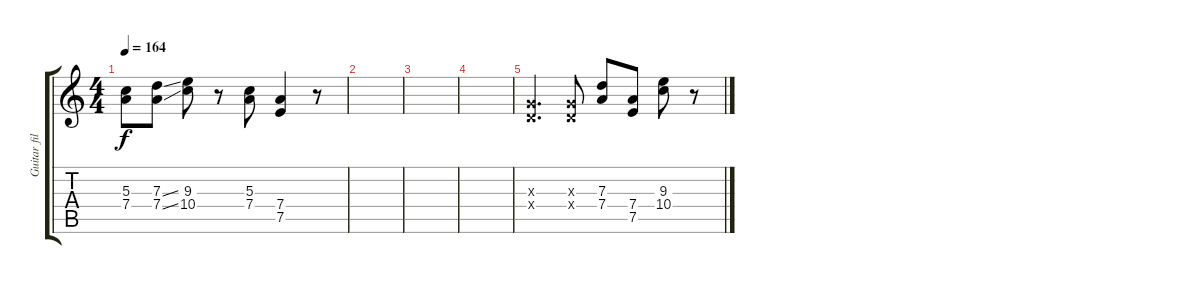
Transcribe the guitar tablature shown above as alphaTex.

\track ("Guitar fills (wah-wah)" "Guitar fil") {instrument electricguitarmuted}
\staff {score tabs}
\tuning (E4 B3 G3 D3 A2 E2) {hide}
\ts (4 4)
\tempo 164
\clef g2
\ks c
(5.3 7.4).8{dy f} (7.3{ss} 7.4{ss}).8 (9.3 10.4).8 r.8 (5.3 7.4).8 (7.4 7.5).4 r.8 |
|
|
|
(0.3{x} 0.4{x}).4{d} (0.3{x} 0.4{x}).8 (7.3 7.4).8 (7.4 7.5).8 (9.3 10.4).8 r.8
